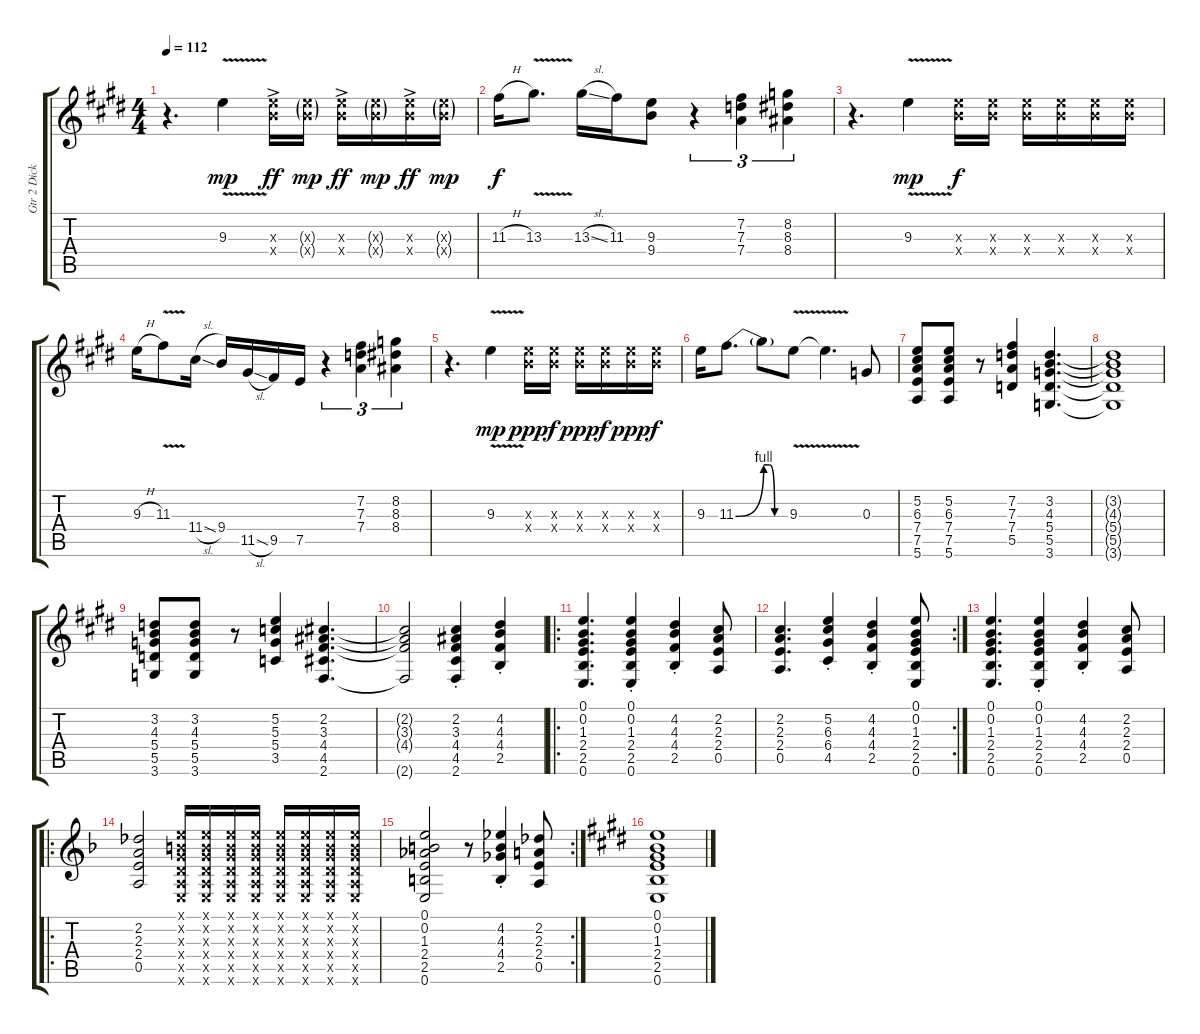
\track ("Gtr 2 Dick Wagner" "Gtr 2 Dick") {instrument electricguitarjazz}
\staff {score tabs}
\tuning (E4 B3 G3 D3 A2 E2) {hide}
\ts (4 4)
\tempo 112
\clef g2
\ks e
r.4{d dy f} 9.3{v}.4{dy mp} (9.3{ac x} 9.4{ac x}).16{dy ff} (9.3{g x} 9.4{g x}).16{dy mp} (9.3{ac x} 9.4{ac x}).16{dy ff} (9.3{g x} 9.4{g x}).16{dy mp} (9.3{ac x} 9.4{ac x}).16{dy ff} (9.3{g x} 9.4{g x}).16{dy mp} |
11.3{h}.16{dy f} 13.3{v}.8{d} 13.3{sl}.16 11.3.16 (9.3 9.4).8 r.4{tu (3 2)} (7.2 7.3 7.4).4{tu (3 2)} (8.2 8.3 8.4).4{tu (3 2)} |
r.4{d} 9.3{v}.4{dy mp} (9.3{x} 9.4{x}).16{dy f} (9.3{x} 9.4{x}).16 (9.3{x} 9.4{x}).16 (9.3{x} 9.4{x}).16 (9.3{x} 9.4{x}).16 (9.3{x} 9.4{x}).16 |
9.3{h}.16 11.3{v}.8 11.4{sl}.16 9.4.16 11.5{sl}.16 9.5.16 7.5.16 r.4{tu (3 2)} (7.2 7.3 7.4).4{tu (3 2)} (8.2 8.3 8.4).4{tu (3 2)} |
r.4{d} 9.3{v}.4{dy mp} (9.3{x} 9.4{x}).16{dy ppp} (9.3{x} 9.4{x}).16{dy f} (9.3{x} 9.4{x}).16{dy ppp} (9.3{x} 9.4{x}).16{dy f} (9.3{x} 9.4{x}).16{dy ppp} (9.3{x} 9.4{x}).16{dy f} |
9.3.16 11.3{be (bend 0 0 60 4)}.8{d} 11.3{be (custom 0 4 15 4 30 0 60 0) t}.8 9.3{v}.8 9.3{t}.4{d} 0.3.8 |
(5.2 6.3 7.4 7.5 5.6).8 (5.2 6.3 7.4 7.5 5.6).8 r.8 (7.2 7.3 7.4 5.5).4 (3.2 4.3 5.4 5.5 3.6).4{d} |
(3.2{t} 4.3{t} 5.4{t} 5.5{t} 3.6{t}).1 |
(3.2 4.3 5.4 5.5 3.6).8 (3.2 4.3 5.4 5.5 3.6).8 r.8 (5.2 5.3 5.4 3.5).4 (2.2 3.3 4.4 4.5 2.6).4{d} |
(2.2{t} 3.3{t} 4.4{t} 2.6{t}).2 (2.2{st} 3.3{st} 4.4{st} 4.5{st} 2.6{st}).4 (4.2{st} 4.3{st} 4.4{st} 2.5{st}).4 |
\ro
(0.1 0.2 1.3 2.4 2.5 0.6).4{d} (0.1{st} 0.2{st} 1.3{st} 2.4{st} 2.5{st} 0.6{st}).4 (4.2{st} 4.3{st} 4.4{st} 2.5{st}).4 (2.2 2.3 2.4 0.5).8 |
\rc 2
(2.2 2.3 2.4 0.5).4{d} (5.2{st} 6.3{st} 6.4{st} 4.5{st}).4 (4.2{st} 4.3{st} 4.4{st} 2.5{st}).4 (0.1 0.2 1.3 2.4 2.5 0.6).8 |
(0.1 0.2 1.3 2.4 2.5 0.6).4{d} (0.1{st} 0.2{st} 1.3{st} 2.4{st} 2.5{st} 0.6{st}).4 (4.2{st} 4.3{st} 4.4{st} 2.5{st}).4 (2.2 2.3 2.4 0.5).8 |
\ro
\ks f
(2.2 2.3 2.4 0.5).2 (0.1{x} 0.2{x} 0.3{x} 0.4{x} 0.5{x} 0.6{x}).16 (0.1{x} 0.2{x} 0.3{x} 0.4{x} 0.5{x} 0.6{x}).16 (0.1{x} 0.2{x} 0.3{x} 0.4{x} 0.5{x} 0.6{x}).16 (0.1{x} 0.2{x} 0.3{x} 0.4{x} 0.5{x} 0.6{x}).16 (0.1{x} 0.2{x} 0.3{x} 0.4{x} 0.5{x} 0.6{x}).16 (0.1{x} 0.2{x} 0.3{x} 0.4{x} 0.5{x} 0.6{x}).16 (0.1{x} 0.2{x} 0.3{x} 0.4{x} 0.5{x} 0.6{x}).16 (0.1{x} 0.2{x} 0.3{x} 0.4{x} 0.5{x} 0.6{x}).16 |
\rc 2
(0.1 0.2 1.3 2.4 2.5 0.6).2 r.8 (4.2{st} 4.3{st} 4.4{st} 2.5{st}).4 (2.2 2.3 2.4 0.5).8 |
\ks e
(0.1 0.2 1.3 2.4 2.5 0.6).1
